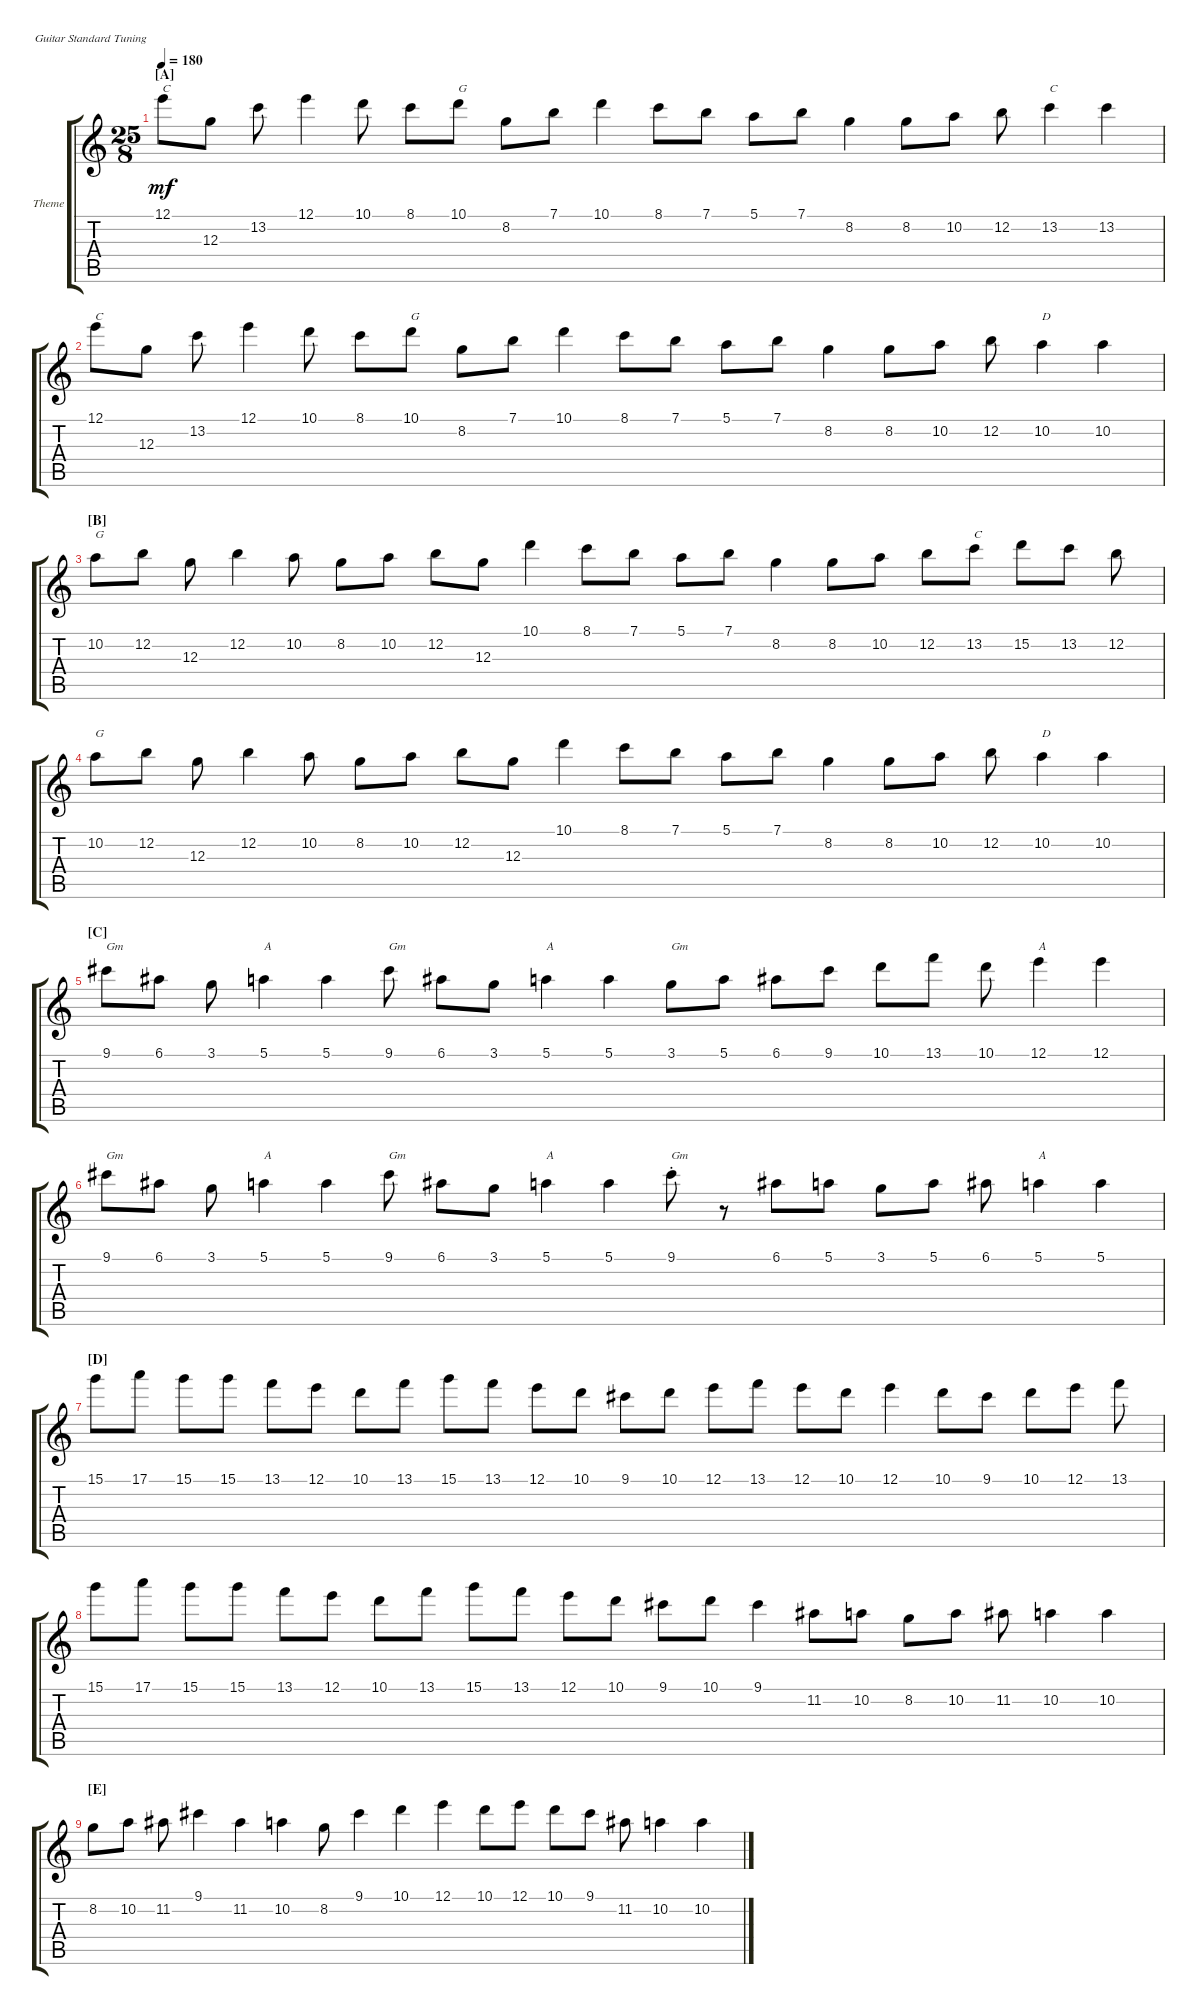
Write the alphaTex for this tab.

\defaultSystemsLayout 4
\bracketExtendMode groupsimilarinstruments
\firstSystemTrackNameOrientation horizontal
\otherSystemsTrackNameOrientation horizontal
\track ("Theme" "Theme") {instrument acousticguitarsteel}
\staff {score tabs}
\tuning (E4 B3 G3 D3 A2 E2)
\ts (25 8)
\section ("A" "")
\tempo 180
\clef g2
\ks c
12.1.8{txt "C" dy mf instrument acousticguitarsteel} 12.3.8 13.2.8 12.1.4 10.1.8 8.1.8 10.1.8{txt "G"} 8.2.8 7.1.8 10.1.4 8.1.8 7.1.8 5.1.8 7.1.8 8.2.4 8.2.8 10.2.8 12.2.8 13.2.4{txt "C"} 13.2.4 |
12.1.8{txt "C"} 12.3.8 13.2.8 12.1.4 10.1.8 8.1.8 10.1.8{txt "G"} 8.2.8 7.1.8 10.1.4 8.1.8 7.1.8 5.1.8 7.1.8 8.2.4 8.2.8 10.2.8 12.2.8 10.2.4{txt "D"} 10.2.4 |
\section ("B" "")
10.2.8{txt "G"} 12.2.8 12.3.8 12.2.4 10.2.8 8.2.8 10.2.8 12.2.8 12.3.8 10.1.4 8.1.8 7.1.8 5.1.8 7.1.8 8.2.4 8.2.8 10.2.8 12.2.8 13.2.8{txt "C"} 15.2.8 13.2.8 12.2.8 |
10.2.8{txt "G"} 12.2.8 12.3.8 12.2.4 10.2.8 8.2.8 10.2.8 12.2.8 12.3.8 10.1.4 8.1.8 7.1.8 5.1.8 7.1.8 8.2.4 8.2.8 10.2.8 12.2.8 10.2.4{txt "D"} 10.2.4 |
\section ("C" "")
9.1.8{txt "Gm"} 6.1.8 3.1.8 5.1.4{txt "A"} 5.1.4 9.1.8{txt "Gm"} 6.1.8 3.1.8 5.1.4{txt "A"} 5.1.4 3.1.8{txt "Gm"} 5.1.8 6.1.8 9.1.8 10.1.8 13.1.8 10.1.8 12.1.4{txt "A"} 12.1.4 |
9.1.8{txt "Gm"} 6.1.8 3.1.8 5.1.4{txt "A"} 5.1.4 9.1.8{txt "Gm"} 6.1.8 3.1.8 5.1.4{txt "A"} 5.1.4 9.1{st}.8{txt "Gm"} r.8 6.1.8 5.1.8 3.1.8 5.1.8 6.1.8 5.1.4{txt "A"} 5.1.4 |
\section ("D" "")
15.1.8 17.1.8 15.1.8 15.1.8 13.1.8 12.1.8 10.1.8 13.1.8 15.1.8 13.1.8 12.1.8 10.1.8 9.1.8 10.1.8 12.1.8 13.1.8 12.1.8 10.1.8 12.1.4 10.1.8 9.1.8 10.1.8 12.1.8 13.1.8 |
15.1.8 17.1.8 15.1.8 15.1.8 13.1.8 12.1.8 10.1.8 13.1.8 15.1.8 13.1.8 12.1.8 10.1.8 9.1.8 10.1.8 9.1.4 11.2.8 10.2.8 8.2.8 10.2.8 11.2.8 10.2.4 10.2.4 |
\section ("E" "")
8.2.8 10.2.8 11.2.8 9.1.4 11.2.4 10.2.4 8.2.8 9.1.4 10.1.4 12.1.4 10.1.8 12.1.8 10.1.8 9.1.8 11.2.8 10.2.4 10.2.4
